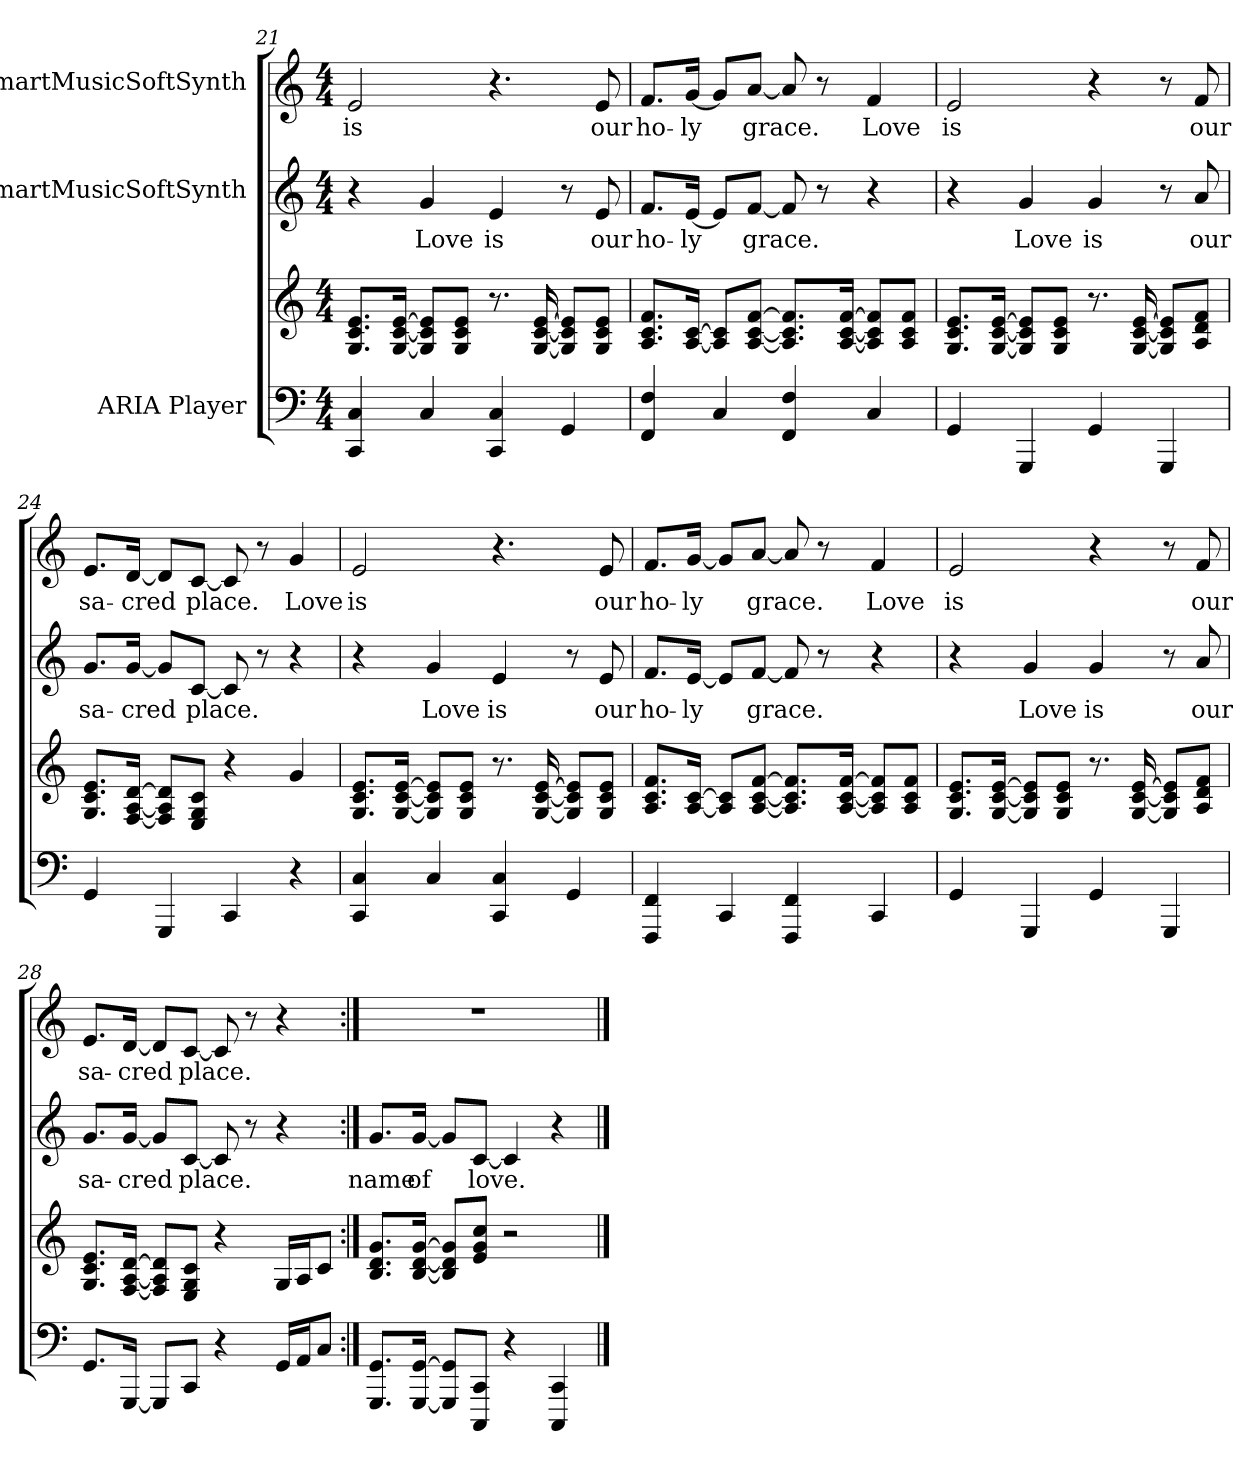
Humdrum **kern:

**kern	**kern	**kern	**text	**kern	**text
*part3	*part3	*part2	*part2	*part1	*part1
*staff4	*staff3	*staff2	*staff2	*staff1	*staff1
*I"ARIA Player	*	*I"SmartMusicSoftSynth	*	*I"SmartMusicSoftSynth	*
!!LO:LB:g=z
*clefF4	*clefG2	*clefG2	*	*clefG2	*
*k[]	*k[]	*k[]	*	*k[]	*
*M4/4	*M4/4	*M4/4	*	*M4/4	*
=21	=21	=21	=21	=21	=21
!	!	!	!	!	!LO:LY:b
4CC/ 4C/	8.G/ 8.c/ 8.e/L	4r	.	2e/	is
.	[16G/ [16c/ [16e/Jk	.	.	.	.
!	!	!	!LO:LY:b	!	!
4C/	8G/] 8c/] 8e/]L	4g/	Love	.	.
.	8G/ 8c/ 8e/J	.	.	.	.
!	!	!	!LO:LY:b	!	!
4CC/ 4C/	8.r	4e/	is	4.r	.
.	[16G/ [16c/ [16e/	.	.	.	.
4GG/	8G/] 8c/] 8e/]L	8r	.	.	.
!	!	!	!LO:LY:b	!	!LO:LY:b
.	8G/ 8c/ 8e/J	8e/	our	8e/	our
!!LO:LB:g=z
=22	=22	=22	=22	=22	=22
!	!	!	!LO:LY:b	!	!LO:LY:b
4FF/ 4F/	8.A/ 8.c/ 8.f/L	8.f/L	ho-	8.f/L	ho-
!	!	!	!LO:LY:b	!	!LO:LY:b
.	[16A/ [16c/Jk	[16e/Jk	-ly	[16g/Jk	-ly
4C/	8A/] 8c/]L	8e/L]	.	8g/L]	.
!	!	!	!LO:LY:b	!	!LO:LY:b
.	[8A/ [8c/ [8f/J	[8f/J	grace.	[8a/J	grace.
4FF/ 4F/	8.A/] 8.c/] 8.f/]L	8f/]	.	8a/]	.
.	.	8r	.	8r	.
.	[16A/ [16c/ [16f/Jk	.	.	.	.
!	!	!	!	!	!LO:LY:b
4C/	8A/] 8c/] 8f/]L	4r	.	4f/	Love
.	8A/ 8c/ 8f/J	.	.	.	.
=23	=23	=23	=23	=23	=23
!	!	!	!	!	!LO:LY:b
4GG/	8.G/ 8.c/ 8.e/L	4r	.	2e/	is
.	[16G/ [16c/ [16e/Jk	.	.	.	.
!	!	!	!LO:LY:b	!	!
4GGG/	8G/] 8c/] 8e/]L	4g/	Love	.	.
.	8G/ 8c/ 8e/J	.	.	.	.
!	!	!	!LO:LY:b	!	!
4GG/	8.r	4g/	is	4r	.
.	[16G/ [16c/ [16e/	.	.	.	.
4GGG/	8G/] 8c/] 8e/]L	8r	.	8r	.
!	!	!	!LO:LY:b	!	!LO:LY:b
.	8A/ 8d/ 8f/J	8a/	our	8f/	our
!!LO:LB:g=z
=24	=24	=24	=24	=24	=24
!	!	!	!LO:LY:b	!	!LO:LY:b
4GG/	8.G/ 8.c/ 8.e/L	8.g/L	sa-	8.e/L	sa-
!	!	!	!LO:LY:b	!	!LO:LY:b
.	[16F/ [16A/ [16d/Jk	[16g/Jk	-cred	[16d/Jk	-cred
4GGG/	8F/] 8A/] 8d/]L	8g/L]	.	8d/L]	.
!	!	!	!LO:LY:b	!	!LO:LY:b
.	8E/ 8G/ 8c/J	[8c/J	place.	[8c/J	place.
4CC/	4r	8c/]	.	8c/]	.
.	.	8r	.	8r	.
!	!	!	!	!	!LO:LY:b
4r	4g/	4r	.	4g/	Love
!!LO:LB:g=z
=25	=25	=25	=25	=25	=25
!	!	!	!	!	!LO:LY:b
4CC/ 4C/	8.G/ 8.c/ 8.e/L	4r	.	2e/	is
.	[16G/ [16c/ [16e/Jk	.	.	.	.
!	!	!	!LO:LY:b	!	!
4C/	8G/] 8c/] 8e/]L	4g/	Love	.	.
.	8G/ 8c/ 8e/J	.	.	.	.
!	!	!	!LO:LY:b	!	!
4CC/ 4C/	8.r	4e/	is	4.r	.
.	[16G/ [16c/ [16e/	.	.	.	.
4GG/	8G/] 8c/] 8e/]L	8r	.	.	.
!	!	!	!LO:LY:b	!	!LO:LY:b
.	8G/ 8c/ 8e/J	8e/	our	8e/	our
=26	=26	=26	=26	=26	=26
!	!	!	!LO:LY:b	!	!LO:LY:b
4FFF/ 4FF/	8.A/ 8.c/ 8.f/L	8.f/L	ho-	8.f/L	ho-
!	!	!	!LO:LY:b	!	!LO:LY:b
.	[16A/ [16c/Jk	[16e/Jk	-ly	[16g/Jk	-ly
4CC/	8A/] 8c/]L	8e/L]	.	8g/L]	.
!	!	!	!LO:LY:b	!	!LO:LY:b
.	[8A/ [8c/ [8f/J	[8f/J	grace.	[8a/J	grace.
4FFF/ 4FF/	8.A/] 8.c/] 8.f/]L	8f/]	.	8a/]	.
.	.	8r	.	8r	.
.	[16A/ [16c/ [16f/Jk	.	.	.	.
!	!	!	!	!	!LO:LY:b
4CC/	8A/] 8c/] 8f/]L	4r	.	4f/	Love
.	8A/ 8c/ 8f/J	.	.	.	.
=27	=27	=27	=27	=27	=27
!	!	!	!	!	!LO:LY:b
4GG/	8.G/ 8.c/ 8.e/L	4r	.	2e/	is
.	[16G/ [16c/ [16e/Jk	.	.	.	.
!	!	!	!LO:LY:b	!	!
4GGG/	8G/] 8c/] 8e/]L	4g/	Love	.	.
.	8G/ 8c/ 8e/J	.	.	.	.
!	!	!	!LO:LY:b	!	!
4GG/	8.r	4g/	is	4r	.
.	[16G/ [16c/ [16e/	.	.	.	.
4GGG/	8G/] 8c/] 8e/]L	8r	.	8r	.
!	!	!	!LO:LY:b	!	!LO:LY:b
.	8A/ 8d/ 8f/J	8a/	our	8f/	our
!!LO:LB:g=z
=28	=28	=28	=28	=28	=28
!	!	!	!LO:LY:b	!	!LO:LY:b
8.GG/L	8.G/ 8.c/ 8.e/L	8.g/L	sa-	8.e/L	sa-
!	!	!	!LO:LY:b	!	!LO:LY:b
[16GGG/Jk	[16F/ [16A/ [16d/Jk	[16g/Jk	-cred	[16d/Jk	-cred
8GGG/L]	8F/] 8A/] 8d/]L	8g/L]	.	8d/L]	.
!	!	!	!LO:LY:b	!	!LO:LY:b
8CC/J	8E/ 8G/ 8c/J	[8c/J	place.	[8c/J	place.
4r	4r	8c/]	.	8c/]	.
.	.	8r	.	8r	.
16GG/LL	16G/LL	4r	.	4r	.
16AA/J	16A/J	.	.	.	.
8C/J	8c/J	.	.	.	.
=29:|!	=29:|!	=29:|!	=29:|!	=29:|!	=29:|!
!	!	!	!LO:LY:b	!	!
8.GGG/ 8.GG/L	8.B/ 8.d/ 8.g/L	8.g/L	name	1r	.
!	!	!	!LO:LY:b	!	!
[16GGG/ [16GG/Jk	[16B/ [16d/ [16g/Jk	[16g/Jk	of	.	.
8GGG/] 8GG/]L	8B/] 8d/] 8g/]L	8g/L]	.	.	.
!	!	!	!LO:LY:b	!	!
8CCC/ 8CC/J	8e/ 8g/ 8cc/J	[8c/J	love.	.	.
4r	2r	4c/]	.	.	.
4CCC/ 4CC/	.	4r	.	.	.
==	==	==	==	==	==
*-	*-	*-	*-	*-	*-
